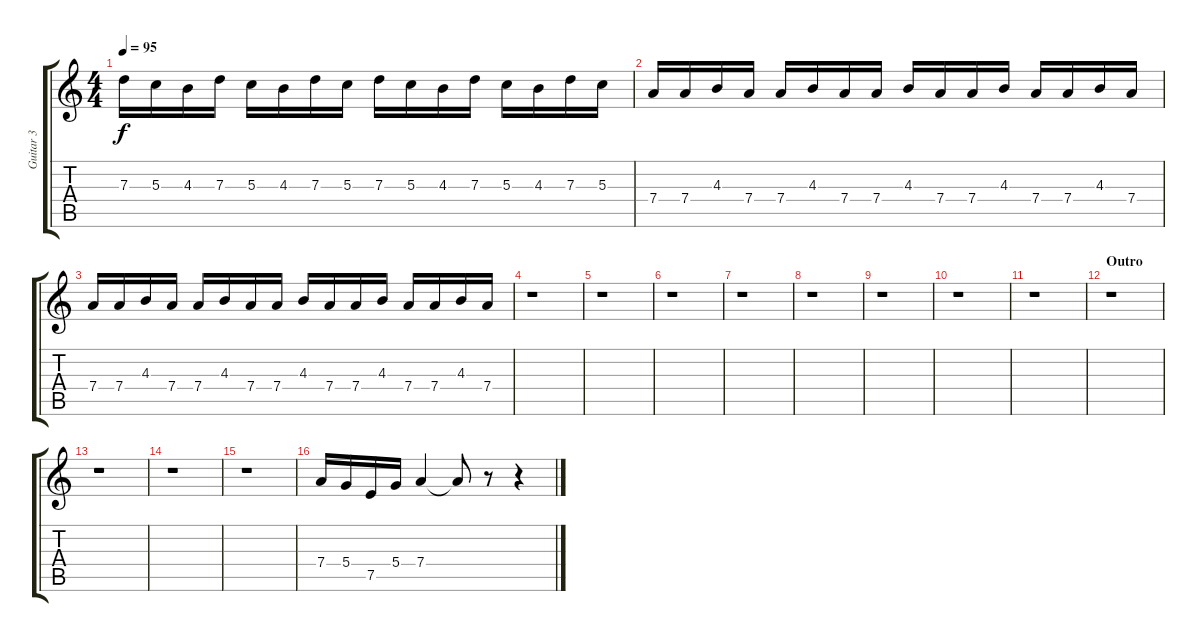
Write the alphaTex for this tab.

\track ("Guitar 3" "Guitar 3") {instrument distortionguitar}
\staff {score tabs}
\tuning (E4 B3 G3 D3 A2 E2) {hide}
\ts (4 4)
\tempo 95
\clef g2
\ks c
7.3.16{dy f} 5.3.16 4.3.16 7.3.16 5.3.16 4.3.16 7.3.16 5.3.16 7.3.16 5.3.16 4.3.16 7.3.16 5.3.16 4.3.16 7.3.16 5.3.16 |
7.4.16 7.4.16 4.3.16 7.4.16 7.4.16 4.3.16 7.4.16 7.4.16 4.3.16 7.4.16 7.4.16 4.3.16 7.4.16 7.4.16 4.3.16 7.4.16 |
7.4.16 7.4.16 4.3.16 7.4.16 7.4.16 4.3.16 7.4.16 7.4.16 4.3.16 7.4.16 7.4.16 4.3.16 7.4.16 7.4.16 4.3.16 7.4.16 |
r.1 |
r.1 |
r.1 |
r.1 |
r.1 |
r.1 |
r.1 |
r.1 |
\section ("" "Outro")
r.1 |
r.1 |
r.1 |
r.1 |
7.4.16 5.4.16 7.5.16 5.4.16 7.4.4 7.4{t}.8 r.8 r.4
